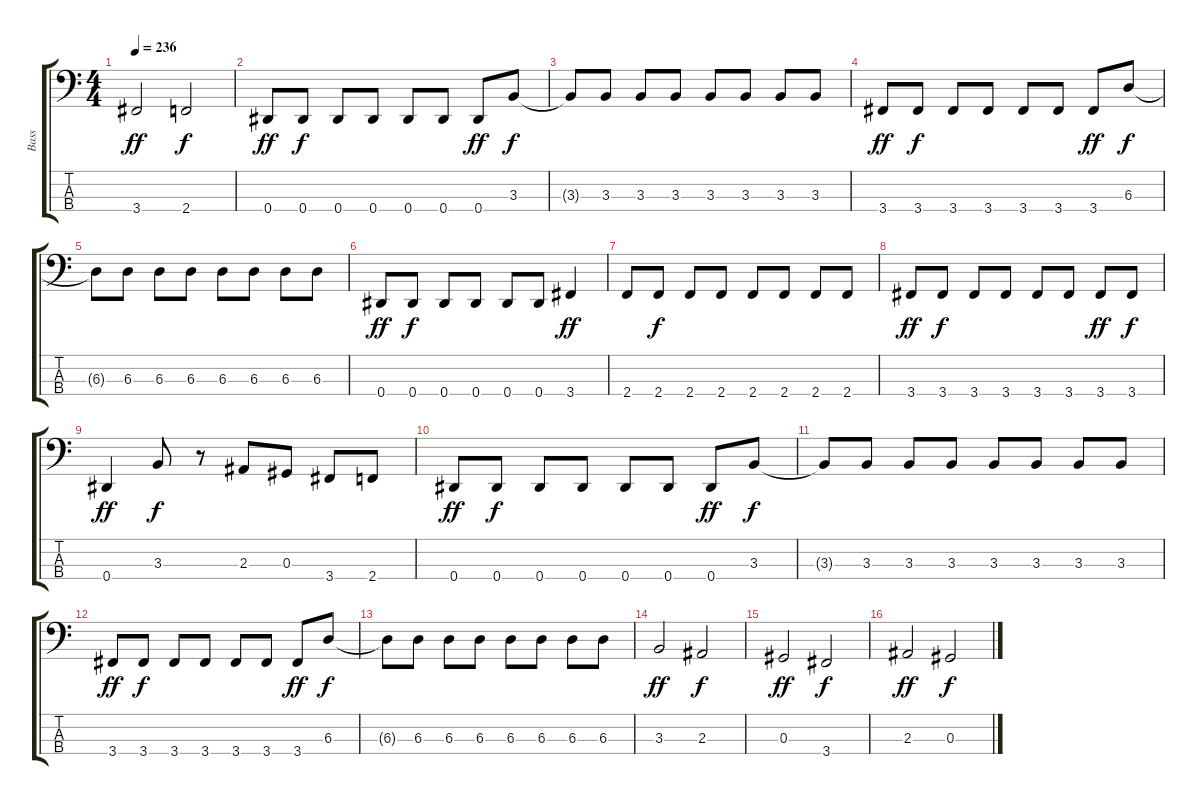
\track ("Bass" "Bass") {instrument electricbasspick}
\staff {score tabs}
\tuning (Gb2 Db2 Ab1 Eb1) {hide}
\ts (4 4)
\tempo 236
\clef f4
\ks c
3.4.2{dy ff} 2.4.2{dy f} |
0.4.8{dy ff} 0.4.8{dy f} 0.4.8 0.4.8 0.4.8 0.4.8 0.4.8{dy ff} 3.3.8{dy f} |
3.3{t}.8 3.3.8 3.3.8 3.3.8 3.3.8 3.3.8 3.3.8 3.3.8 |
3.4.8{dy ff} 3.4.8{dy f} 3.4.8 3.4.8 3.4.8 3.4.8 3.4.8{dy ff} 6.3.8{dy f} |
6.3{t}.8 6.3.8 6.3.8 6.3.8 6.3.8 6.3.8 6.3.8 6.3.8 |
0.4.8{dy ff} 0.4.8{dy f} 0.4.8 0.4.8 0.4.8 0.4.8 3.4.4{dy ff} |
2.4.8 2.4.8{dy f} 2.4.8 2.4.8 2.4.8 2.4.8 2.4.8 2.4.8 |
3.4.8{dy ff} 3.4.8{dy f} 3.4.8 3.4.8 3.4.8 3.4.8 3.4.8{dy ff} 3.4.8{dy f} |
0.4.4{dy ff} 3.3.8{dy f} r.8 2.3.8 0.3.8 3.4.8 2.4.8 |
0.4.8{dy ff} 0.4.8{dy f} 0.4.8 0.4.8 0.4.8 0.4.8 0.4.8{dy ff} 3.3.8{dy f} |
3.3{t}.8 3.3.8 3.3.8 3.3.8 3.3.8 3.3.8 3.3.8 3.3.8 |
3.4.8{dy ff} 3.4.8{dy f} 3.4.8 3.4.8 3.4.8 3.4.8 3.4.8{dy ff} 6.3.8{dy f} |
6.3{t}.8 6.3.8 6.3.8 6.3.8 6.3.8 6.3.8 6.3.8 6.3.8 |
3.3.2{dy ff} 2.3.2{dy f} |
0.3.2{dy ff} 3.4.2{dy f} |
2.3.2{dy ff} 0.3.2{dy f}
